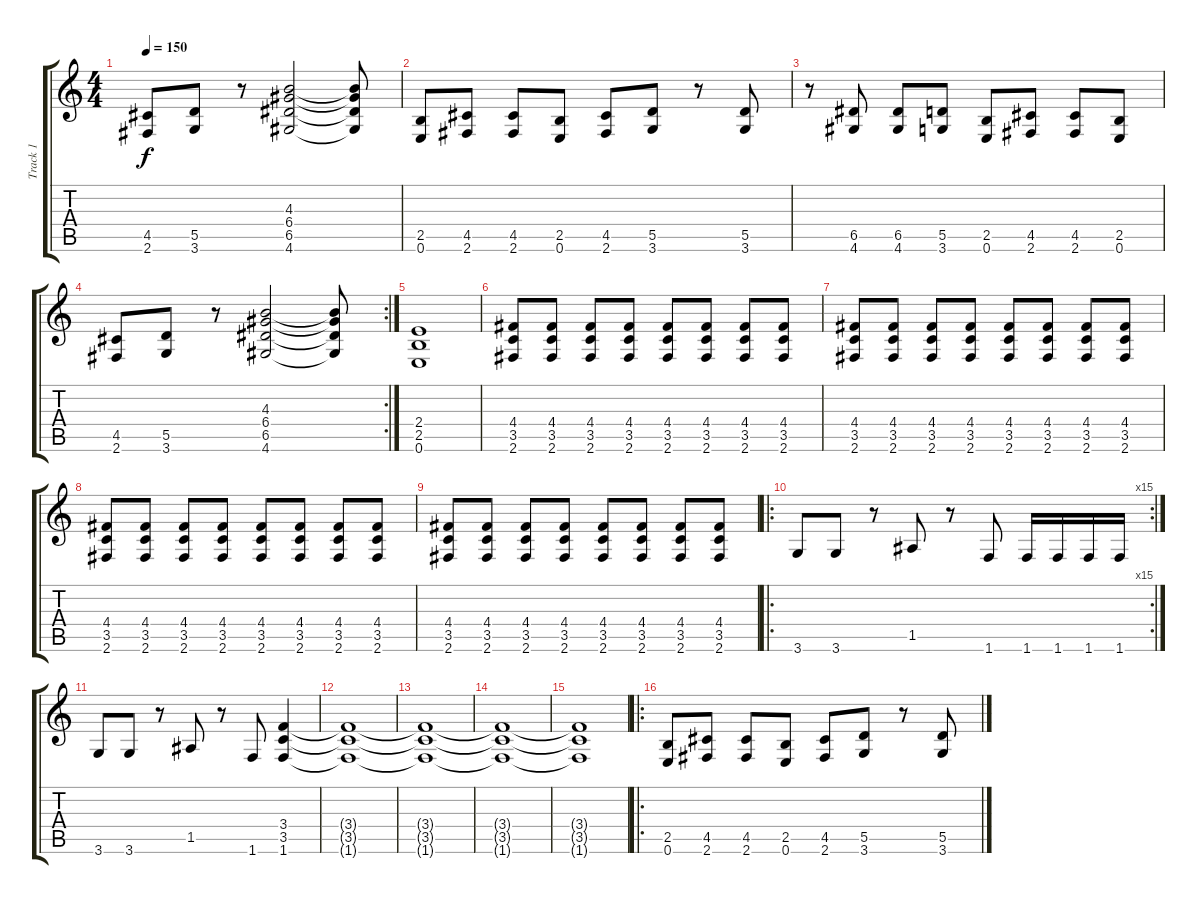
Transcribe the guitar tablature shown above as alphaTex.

\track ("Track 1" "Track 1") {instrument distortionguitar}
\staff {score tabs}
\tuning (E4 B3 G3 D3 A2 E2) {hide}
\ts (4 4)
\tempo 150
\clef g2
\ks c
(4.5 2.6).8{dy f} (5.5 3.6).8 r.8 (4.3 6.4 6.5 4.6).2 (4.3{t} 6.4{t} 6.5{t} 4.6{t}).8 |
(2.5 0.6).8 (4.5 2.6).8 (4.5 2.6).8 (2.5 0.6).8 (4.5 2.6).8 (5.5 3.6).8 r.8 (5.5 3.6).8 |
r.8 (6.5 4.6).8 (6.5 4.6).8 (5.5 3.6).8 (2.5 0.6).8 (4.5 2.6).8 (4.5 2.6).8 (2.5 0.6).8 |
\rc 2
(4.5 2.6).8 (5.5 3.6).8 r.8 (4.3 6.4 6.5 4.6).2 (4.3{t} 6.4{t} 6.5{t} 4.6{t}).8 |
(2.4 2.5 0.6).1 |
(4.4 3.5 2.6).8 (4.4 3.5 2.6).8 (4.4 3.5 2.6).8 (4.4 3.5 2.6).8 (4.4 3.5 2.6).8 (4.4 3.5 2.6).8 (4.4 3.5 2.6).8 (4.4 3.5 2.6).8 |
(4.4 3.5 2.6).8 (4.4 3.5 2.6).8 (4.4 3.5 2.6).8 (4.4 3.5 2.6).8 (4.4 3.5 2.6).8 (4.4 3.5 2.6).8 (4.4 3.5 2.6).8 (4.4 3.5 2.6).8 |
(4.4 3.5 2.6).8 (4.4 3.5 2.6).8 (4.4 3.5 2.6).8 (4.4 3.5 2.6).8 (4.4 3.5 2.6).8 (4.4 3.5 2.6).8 (4.4 3.5 2.6).8 (4.4 3.5 2.6).8 |
(4.4 3.5 2.6).8 (4.4 3.5 2.6).8 (4.4 3.5 2.6).8 (4.4 3.5 2.6).8 (4.4 3.5 2.6).8 (4.4 3.5 2.6).8 (4.4 3.5 2.6).8 (4.4 3.5 2.6).8 |
\ro
\rc 15
3.6.8 3.6.8 r.8 1.5.8 r.8 1.6.8 1.6.16 1.6.16 1.6.16 1.6.16 |
3.6.8 3.6.8 r.8 1.5.8 r.8 1.6.8 (3.4 3.5 1.6).4 |
(3.4{t} 3.5{t} 1.6{t}).1 |
(3.4{t} 3.5{t} 1.6{t}).1 |
(3.4{t} 3.5{t} 1.6{t}).1 |
(3.4{t} 3.5{t} 1.6{t}).1 |
\ro
(2.5 0.6).8 (4.5 2.6).8 (4.5 2.6).8 (2.5 0.6).8 (4.5 2.6).8 (5.5 3.6).8 r.8 (5.5 3.6).8
